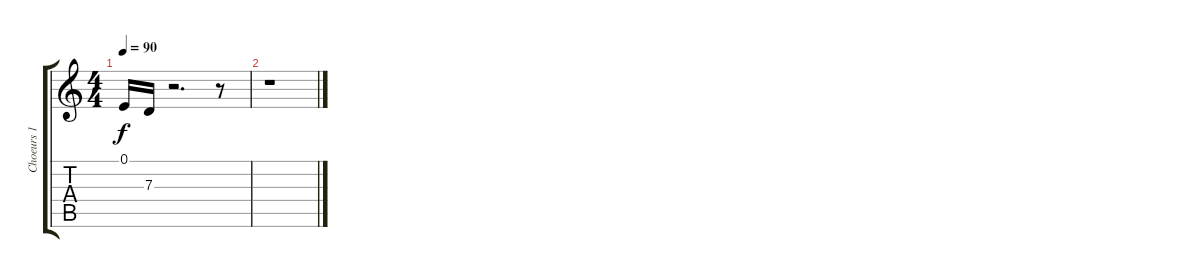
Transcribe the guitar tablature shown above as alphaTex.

\track ("Choeurs 1" "Choeurs 1") {instrument choiraahs}
\staff {score tabs}
\tuning (E4 B3 G3 D3 A2 E2) {hide}
\ts (4 4)
\tempo 90
\clef g2
\ks c
0.1{t}.16{dy f} 7.3.16 r.2{d} r.8 |
r.1
